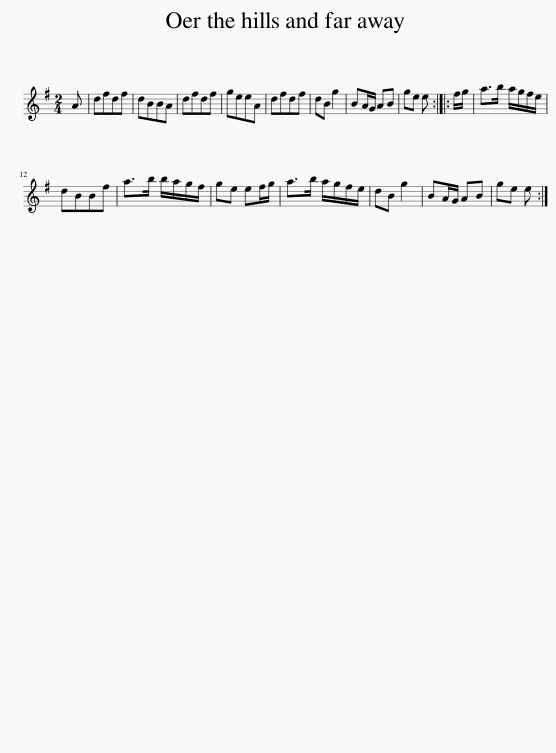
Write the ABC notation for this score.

X:1
L:1/8
M:2/4
I:linebreak $
K:Emin
V:1 treble
V:1
 A | dfdf | dBBA | dfdf | geeA | %5
 dfdf | dB g2 | BA/G/ AB | ge e :: f/g/ | %10
 a>b a/g/f/e/ |$ dBBf | a>b b/a/g/f/ | ge ef/g/ | a>b a/g/f/e/ | %15
 dB g2 | BA/G/ AB | ge e :| %18
